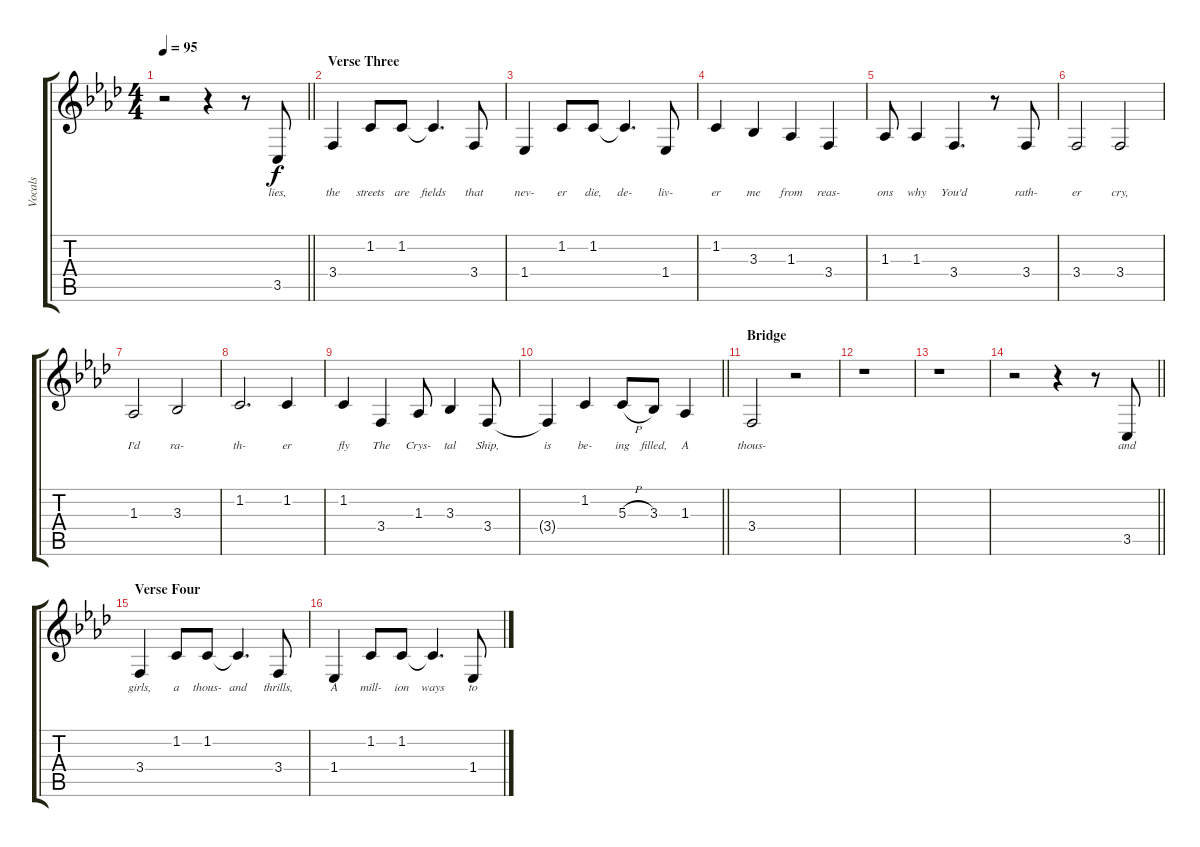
\track ("Vocals" "Vocals") {instrument fx8scifi}
\staff {score tabs}
\tuning (E4 B3 G3 D3 A2 E2) {hide}
\ts (4 4)
\tempo 95
\clef g2
\barLineRight lightlight
\ks ab
r.2{dy f} r.4 r.8 3.5.8{lyrics (0 "lies,") lyrics (1 "") lyrics (2 "") lyrics (3 "") lyrics (4 "")} |
\section ("" "Verse Three")
3.4.4{lyrics (0 "the") lyrics (1 "") lyrics (2 "") lyrics (3 "") lyrics (4 "")} 1.2.8{lyrics (0 "streets") lyrics (1 "") lyrics (2 "") lyrics (3 "") lyrics (4 "")} 1.2.8{lyrics (0 "are") lyrics (1 "") lyrics (2 "") lyrics (3 "") lyrics (4 "")} 1.2{t}.4{d lyrics (0 "fields") lyrics (1 "") lyrics (2 "") lyrics (3 "") lyrics (4 "")} 3.4.8{lyrics (0 "that") lyrics (1 "") lyrics (2 "") lyrics (3 "") lyrics (4 "")} |
1.4.4{lyrics (0 "nev-") lyrics (1 "") lyrics (2 "") lyrics (3 "") lyrics (4 "")} 1.2.8{lyrics (0 "er") lyrics (1 "") lyrics (2 "") lyrics (3 "") lyrics (4 "")} 1.2.8{lyrics (0 "die,") lyrics (1 "") lyrics (2 "") lyrics (3 "") lyrics (4 "")} 1.2{t}.4{d lyrics (0 "de-") lyrics (1 "") lyrics (2 "") lyrics (3 "") lyrics (4 "")} 1.4.8{lyrics (0 "liv-") lyrics (1 "") lyrics (2 "") lyrics (3 "") lyrics (4 "")} |
1.2.4{lyrics (0 "er") lyrics (1 "") lyrics (2 "") lyrics (3 "") lyrics (4 "")} 3.3.4{lyrics (0 "me") lyrics (1 "") lyrics (2 "") lyrics (3 "") lyrics (4 "")} 1.3.4{lyrics (0 "from") lyrics (1 "") lyrics (2 "") lyrics (3 "") lyrics (4 "")} 3.4.4{lyrics (0 "reas-") lyrics (1 "") lyrics (2 "") lyrics (3 "") lyrics (4 "")} |
1.3.8{lyrics (0 "ons") lyrics (1 "") lyrics (2 "") lyrics (3 "") lyrics (4 "")} 1.3.4{lyrics (0 "why") lyrics (1 "") lyrics (2 "") lyrics (3 "") lyrics (4 "")} 3.4.4{d lyrics (0 "You'd") lyrics (1 "") lyrics (2 "") lyrics (3 "") lyrics (4 "")} r.8 3.4.8{lyrics (0 "rath-") lyrics (1 "") lyrics (2 "") lyrics (3 "") lyrics (4 "")} |
3.4.2{lyrics (0 "er") lyrics (1 "") lyrics (2 "") lyrics (3 "") lyrics (4 "")} 3.4.2{lyrics (0 "cry,") lyrics (1 "") lyrics (2 "") lyrics (3 "") lyrics (4 "")} |
1.3.2{lyrics (0 "I'd") lyrics (1 "") lyrics (2 "") lyrics (3 "") lyrics (4 "")} 3.3.2{lyrics (0 "ra-") lyrics (1 "") lyrics (2 "") lyrics (3 "") lyrics (4 "")} |
1.2.2{d lyrics (0 "th-") lyrics (1 "") lyrics (2 "") lyrics (3 "") lyrics (4 "")} 1.2.4{lyrics (0 "er") lyrics (1 "") lyrics (2 "") lyrics (3 "") lyrics (4 "")} |
1.2.4{lyrics (0 "fly") lyrics (1 "") lyrics (2 "") lyrics (3 "") lyrics (4 "")} 3.4.4{lyrics (0 "The") lyrics (1 "") lyrics (2 "") lyrics (3 "") lyrics (4 "")} 1.3.8{lyrics (0 "Crys-") lyrics (1 "") lyrics (2 "") lyrics (3 "") lyrics (4 "")} 3.3.4{lyrics (0 "tal") lyrics (1 "") lyrics (2 "") lyrics (3 "") lyrics (4 "")} 3.4.8{lyrics (0 "Ship,") lyrics (1 "") lyrics (2 "") lyrics (3 "") lyrics (4 "")} |
\barLineRight lightlight
3.4{t}.4{lyrics (0 "is") lyrics (1 "") lyrics (2 "") lyrics (3 "") lyrics (4 "")} 1.2.4{lyrics (0 "be-") lyrics (1 "") lyrics (2 "") lyrics (3 "") lyrics (4 "")} 5.3{h}.8{lyrics (0 "ing") lyrics (1 "") lyrics (2 "") lyrics (3 "") lyrics (4 "")} 3.3.8{lyrics (0 "filled,") lyrics (1 "") lyrics (2 "") lyrics (3 "") lyrics (4 "")} 1.3.4{lyrics (0 "A") lyrics (1 "") lyrics (2 "") lyrics (3 "") lyrics (4 "")} |
\section ("" "Bridge")
3.4.2{lyrics (0 "thous-") lyrics (1 "") lyrics (2 "") lyrics (3 "") lyrics (4 "")} r.2 |
r.1 |
r.1 |
\barLineRight lightlight
r.2 r.4 r.8 3.5.8{lyrics (0 "and") lyrics (1 "") lyrics (2 "") lyrics (3 "") lyrics (4 "")} |
\section ("" "Verse Four")
3.4.4{lyrics (0 "girls,") lyrics (1 "") lyrics (2 "") lyrics (3 "") lyrics (4 "")} 1.2.8{lyrics (0 "a") lyrics (1 "") lyrics (2 "") lyrics (3 "") lyrics (4 "")} 1.2.8{lyrics (0 "thous-") lyrics (1 "") lyrics (2 "") lyrics (3 "") lyrics (4 "")} 1.2{t}.4{d lyrics (0 "and") lyrics (1 "") lyrics (2 "") lyrics (3 "") lyrics (4 "")} 3.4.8{lyrics (0 "thrills,") lyrics (1 "") lyrics (2 "") lyrics (3 "") lyrics (4 "")} |
1.4.4{lyrics (0 "A") lyrics (1 "") lyrics (2 "") lyrics (3 "") lyrics (4 "")} 1.2.8{lyrics (0 "mill-") lyrics (1 "") lyrics (2 "") lyrics (3 "") lyrics (4 "")} 1.2.8{lyrics (0 "ion") lyrics (1 "") lyrics (2 "") lyrics (3 "") lyrics (4 "")} 1.2{t}.4{d lyrics (0 "ways") lyrics (1 "") lyrics (2 "") lyrics (3 "") lyrics (4 "")} 1.4.8{lyrics (0 "to") lyrics (1 "") lyrics (2 "") lyrics (3 "") lyrics (4 "")}
